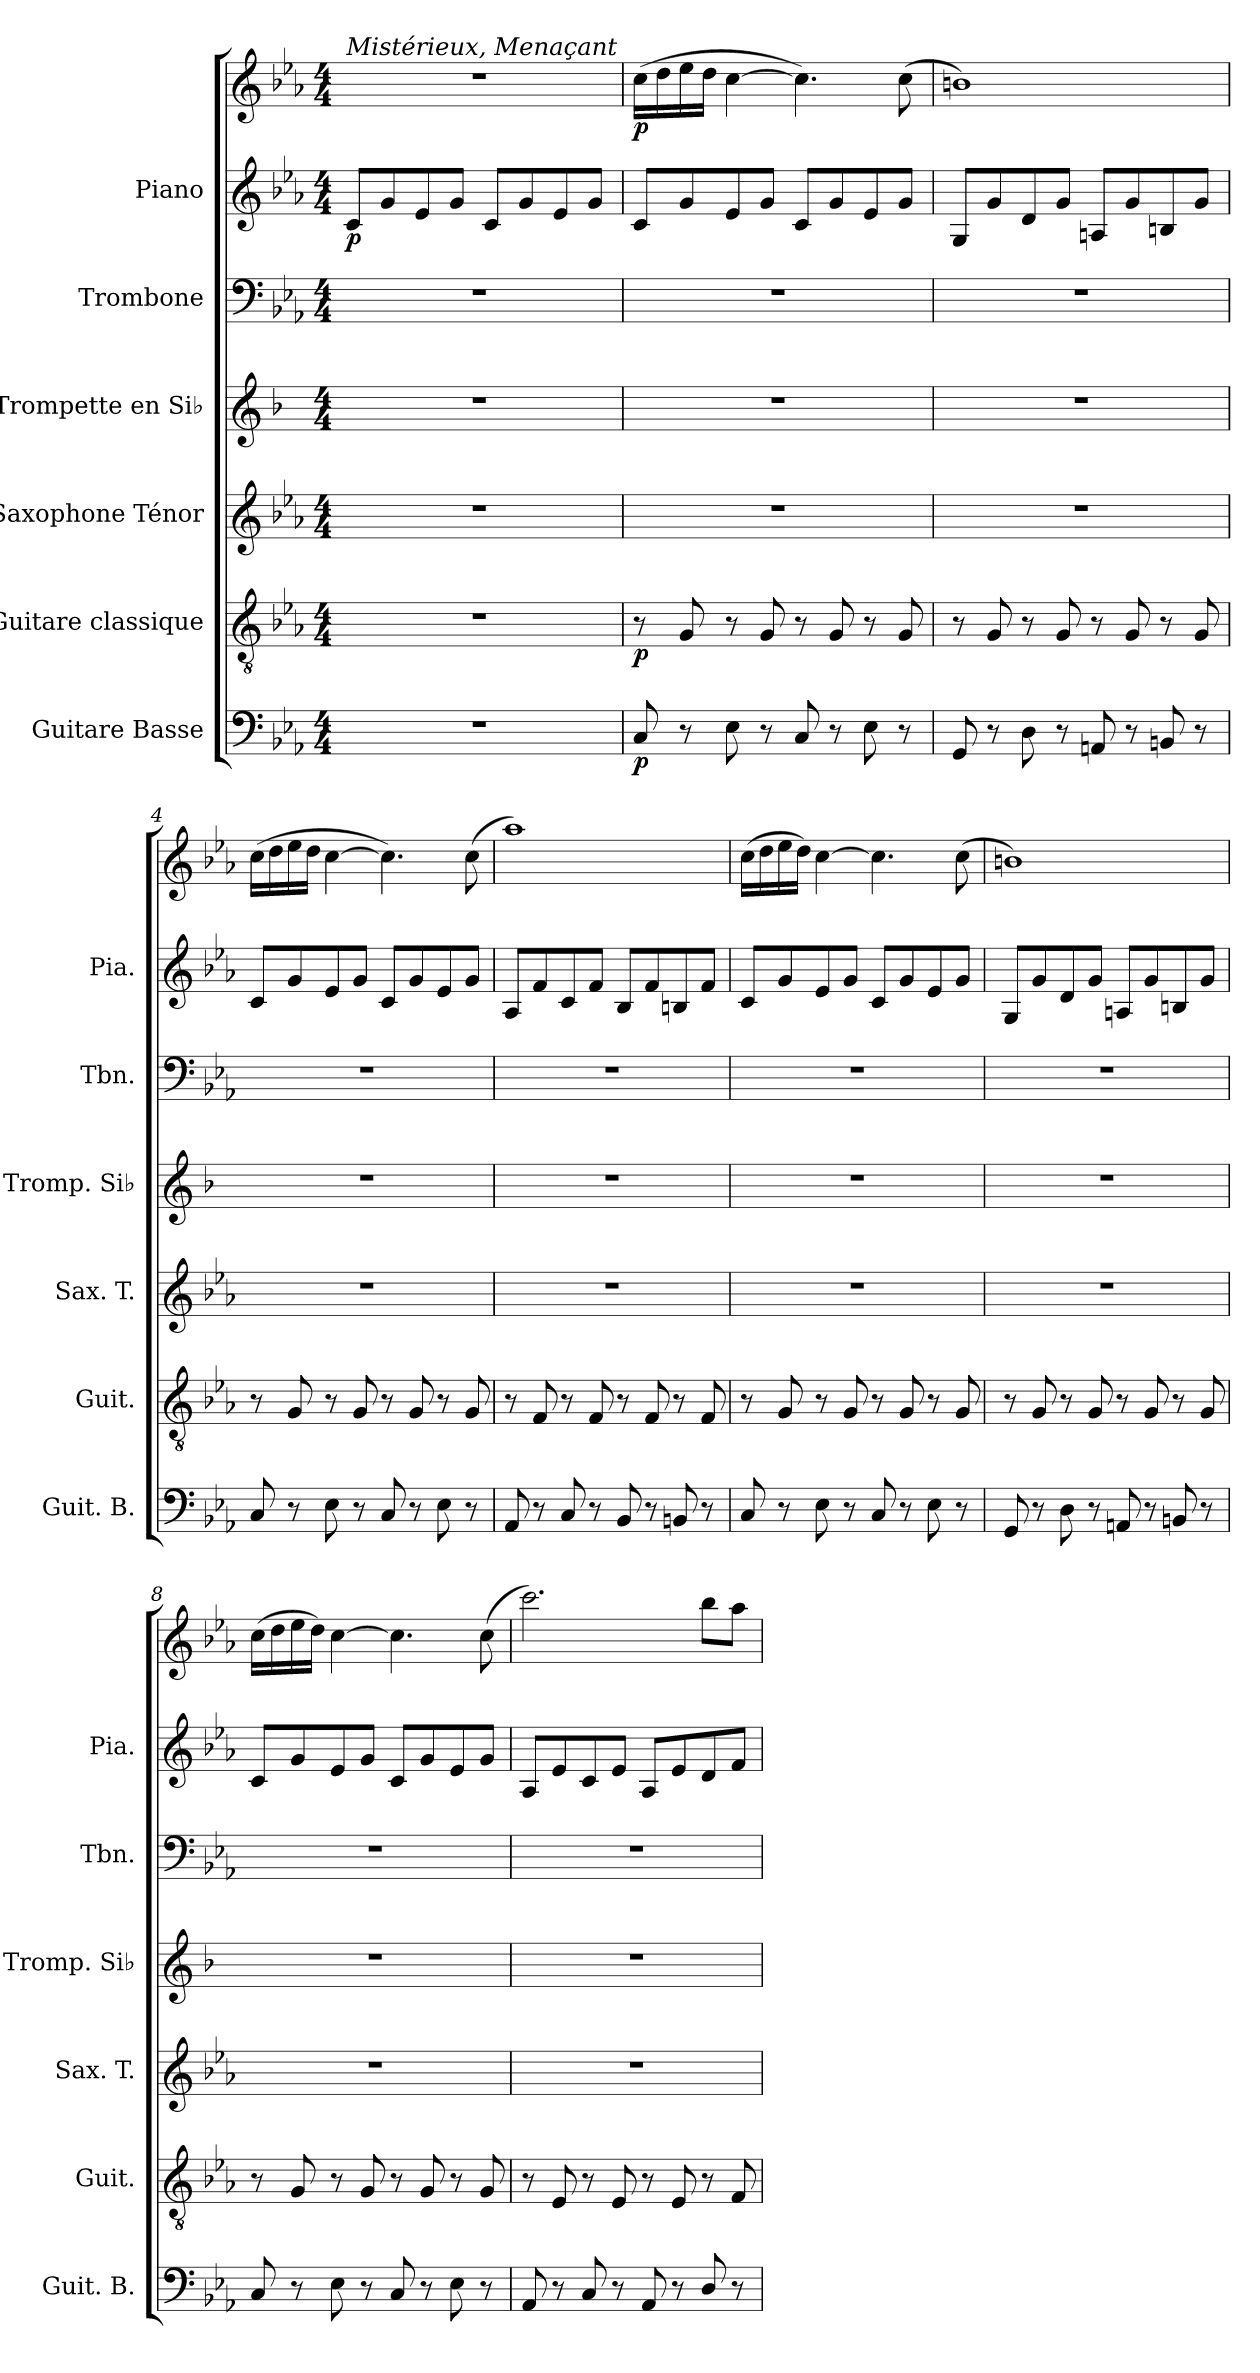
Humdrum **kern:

**kern	**dynam	**kern	**dynam	**kern	**kern	**kern	**kern	**kern	**dynam
*part6	*part6	*part5	*part5	*part4	*part3	*part2	*part1	*part1	*part1
*staff7	*staff7	*staff6	*staff6	*staff5	*staff4	*staff3	*staff2	*staff1	*staff1/2
*I"Guitare Basse	*	*I"Guitare classique	*	*I"Saxophone Ténor	*I"Trompette en Si♭	*I"Trombone	*I"Piano	*	*
*I'Guit. B.	*	*I'Guit.	*	*I'Sax. T.	*I'Tromp. Si♭	*I'Tbn.	*I'Pia.	*	*
*clefF4	*	*clefGv2	*	*clefG2	*clefG2	*clefF4	*clefG2	*clefG2	*
*ITrd7c12	*	*	*	*ITrd8c14	*ITrd1c2	*	*	*	*
*k[b-e-a-]	*	*k[b-e-a-]	*	*k[b-e-a-]	*k[b-e-a-]	*k[b-e-a-]	*k[b-e-a-]	*k[b-e-a-]	*
*M4/4	*	*M4/4	*	*M4/4	*M4/4	*M4/4	*M4/4	*M4/4	*
*MM80	*	*MM80	*	*MM80	*MM80	*MM80	*MM80	*MM80	*
=1	=1	=1	=1	=1	=1	=1	=1	=1	=1
!	!	!	!	!	!	!	!	!LO:TX:a:i:t=Mistérieux, Menaçant	!
!	!	!	!	!	!	!	!	!	!LO:DY:b=2
1r	.	1r	.	1r	1r	1r	8c/L	1r	p
.	.	.	.	.	.	.	8g/	.	.
.	.	.	.	.	.	.	8e-/	.	.
.	.	.	.	.	.	.	8g/J	.	.
.	.	.	.	.	.	.	8c/L	.	.
.	.	.	.	.	.	.	8g/	.	.
.	.	.	.	.	.	.	8e-/	.	.
.	.	.	.	.	.	.	8g/J	.	.
=2	=2	=2	=2	=2	=2	=2	=2	=2	=2
!	!LO:DY:b	!	!LO:DY:b	!	!	!	!	!	!LO:DY:b
8CC/	p	8r	p	1r	1r	1r	8c/L	(>16cc\LL	p
.	.	.	.	.	.	.	.	16dd\	.
8r	.	8G/	.	.	.	.	8g/	16ee-\	.
.	.	.	.	.	.	.	.	16dd\JJ	.
8EE-\	.	8r	.	.	.	.	8e-/	[4cc\	.
8r	.	8G/	.	.	.	.	8g/J	.	.
8CC/	.	8r	.	.	.	.	8c/L	4.cc\])	.
8r	.	8G/	.	.	.	.	8g/	.	.
8EE-\	.	8r	.	.	.	.	8e-/	.	.
8r	.	8G/	.	.	.	.	8g/J	(>8cc\	.
=3	=3	=3	=3	=3	=3	=3	=3	=3	=3
8GGG/	.	8r	.	1r	1r	1r	8G/L	1bn)	.
8r	.	8G/	.	.	.	.	8g/	.	.
8DD\	.	8r	.	.	.	.	8d/	.	.
8r	.	8G/	.	.	.	.	8g/J	.	.
8AAAn/	.	8r	.	.	.	.	8An/L	.	.
8r	.	8G/	.	.	.	.	8g/	.	.
8BBBn/	.	8r	.	.	.	.	8Bn/	.	.
8r	.	8G/	.	.	.	.	8g/J	.	.
!!LO:PB:g=z
=4	=4	=4	=4	=4	=4	=4	=4	=4	=4
8CC/	.	8r	.	1r	1r	1r	8c/L	(>16cc\LL	.
.	.	.	.	.	.	.	.	16dd\	.
8r	.	8G/	.	.	.	.	8g/	16ee-\	.
.	.	.	.	.	.	.	.	16dd\JJ	.
8EE-\	.	8r	.	.	.	.	8e-/	[4cc\	.
8r	.	8G/	.	.	.	.	8g/J	.	.
8CC/	.	8r	.	.	.	.	8c/L	4.cc\])	.
8r	.	8G/	.	.	.	.	8g/	.	.
8EE-\	.	8r	.	.	.	.	8e-/	.	.
8r	.	8G/	.	.	.	.	8g/J	(>8cc\	.
=5	=5	=5	=5	=5	=5	=5	=5	=5	=5
8AAA-/	.	8r	.	1r	1r	1r	8A-/L	1aa-)	.
8r	.	8F/	.	.	.	.	8f/	.	.
8CC/	.	8r	.	.	.	.	8c/	.	.
8r	.	8F/	.	.	.	.	8f/J	.	.
8BBB-/	.	8r	.	.	.	.	8B-/L	.	.
8r	.	8F/	.	.	.	.	8f/	.	.
8BBBn/	.	8r	.	.	.	.	8Bn/	.	.
8r	.	8F/	.	.	.	.	8f/J	.	.
=6	=6	=6	=6	=6	=6	=6	=6	=6	=6
8CC/	.	8r	.	1r	1r	1r	8c/L	(>16cc\LL	.
.	.	.	.	.	.	.	.	16dd\	.
8r	.	8G/	.	.	.	.	8g/	16ee-\	.
.	.	.	.	.	.	.	.	16dd\JJ)	.
8EE-\	.	8r	.	.	.	.	8e-/	[4cc\	.
8r	.	8G/	.	.	.	.	8g/J	.	.
8CC/	.	8r	.	.	.	.	8c/L	4.cc\]	.
8r	.	8G/	.	.	.	.	8g/	.	.
8EE-\	.	8r	.	.	.	.	8e-/	.	.
8r	.	8G/	.	.	.	.	8g/J	(>8cc\	.
=7	=7	=7	=7	=7	=7	=7	=7	=7	=7
8GGG/	.	8r	.	1r	1r	1r	8G/L	1bn)	.
8r	.	8G/	.	.	.	.	8g/	.	.
8DD\	.	8r	.	.	.	.	8d/	.	.
8r	.	8G/	.	.	.	.	8g/J	.	.
8AAAn/	.	8r	.	.	.	.	8An/L	.	.
8r	.	8G/	.	.	.	.	8g/	.	.
8BBBn/	.	8r	.	.	.	.	8Bn/	.	.
8r	.	8G/	.	.	.	.	8g/J	.	.
!!LO:PB:g=z
=8	=8	=8	=8	=8	=8	=8	=8	=8	=8
8CC/	.	8r	.	1r	1r	1r	8c/L	(>16cc\LL	.
.	.	.	.	.	.	.	.	16dd\	.
8r	.	8G/	.	.	.	.	8g/	16ee-\	.
.	.	.	.	.	.	.	.	16dd\JJ)	.
8EE-\	.	8r	.	.	.	.	8e-/	[4cc\	.
8r	.	8G/	.	.	.	.	8g/J	.	.
8CC/	.	8r	.	.	.	.	8c/L	4.cc\]	.
8r	.	8G/	.	.	.	.	8g/	.	.
8EE-\	.	8r	.	.	.	.	8e-/	.	.
8r	.	8G/	.	.	.	.	8g/J	(>8cc\	.
=9	=9	=9	=9	=9	=9	=9	=9	=9	=9
8AAA-/	.	8r	.	1r	1r	1r	8A-/L	2.ccc\)	.
8r	.	8E-/	.	.	.	.	8e-/	.	.
8CC/	.	8r	.	.	.	.	8c/	.	.
8r	.	8E-/	.	.	.	.	8e-/J	.	.
8AAA-/	.	8r	.	.	.	.	8A-/L	.	.
8r	.	8E-/	.	.	.	.	8e-/	.	.
8DD/	.	8r	.	.	.	.	8d/	8bb-\L	.
8r	.	8F/	.	.	.	.	8f/J	8aa-\J	.
=	=	=	=	=	=	=	=	=	=
*-	*-	*-	*-	*-	*-	*-	*-	*-	*-
